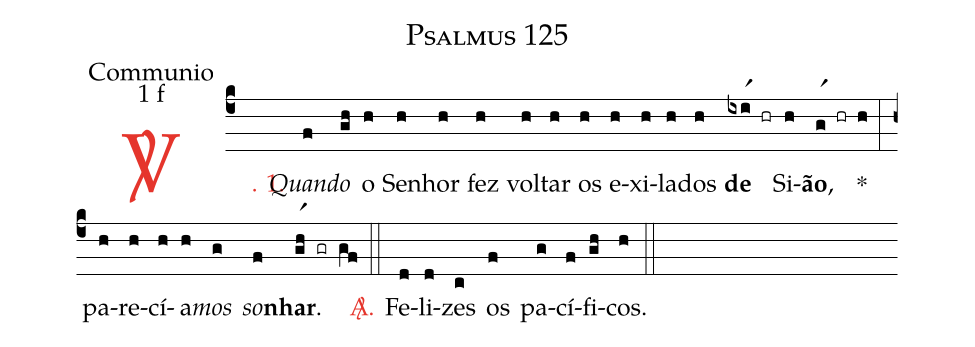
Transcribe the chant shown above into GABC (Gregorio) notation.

name: Psalmus 125;
office-part: Communio;
mode: 1;
mode-differentia: f;
%%
(c4)

<c><sp>V/</sp>. 1.</c>() <i>Quan</i>(f)<i>do</i>(gh) o(h) Se(h)nhor(h) fez(h) vol(h)tar(h) os(h) e(h)xi(h)la(h)dos(h) <b>de</b>(ixir1 hr) Si(h)<b>ão</b>,(gr1 hr h) *(:) pa(h)re(h)cí(h)a(h)<i>mos</i>(g) <i>so</i>(f)<b>nhar</b>.(gr1h gr gf)

(::)

<nlba><c><sp>A/</sp>.</c>() Fe</nlba>(d)li(d)zes(c) os(f) pa(g)cí(f)fi(gh)cos.(h)

(::)
